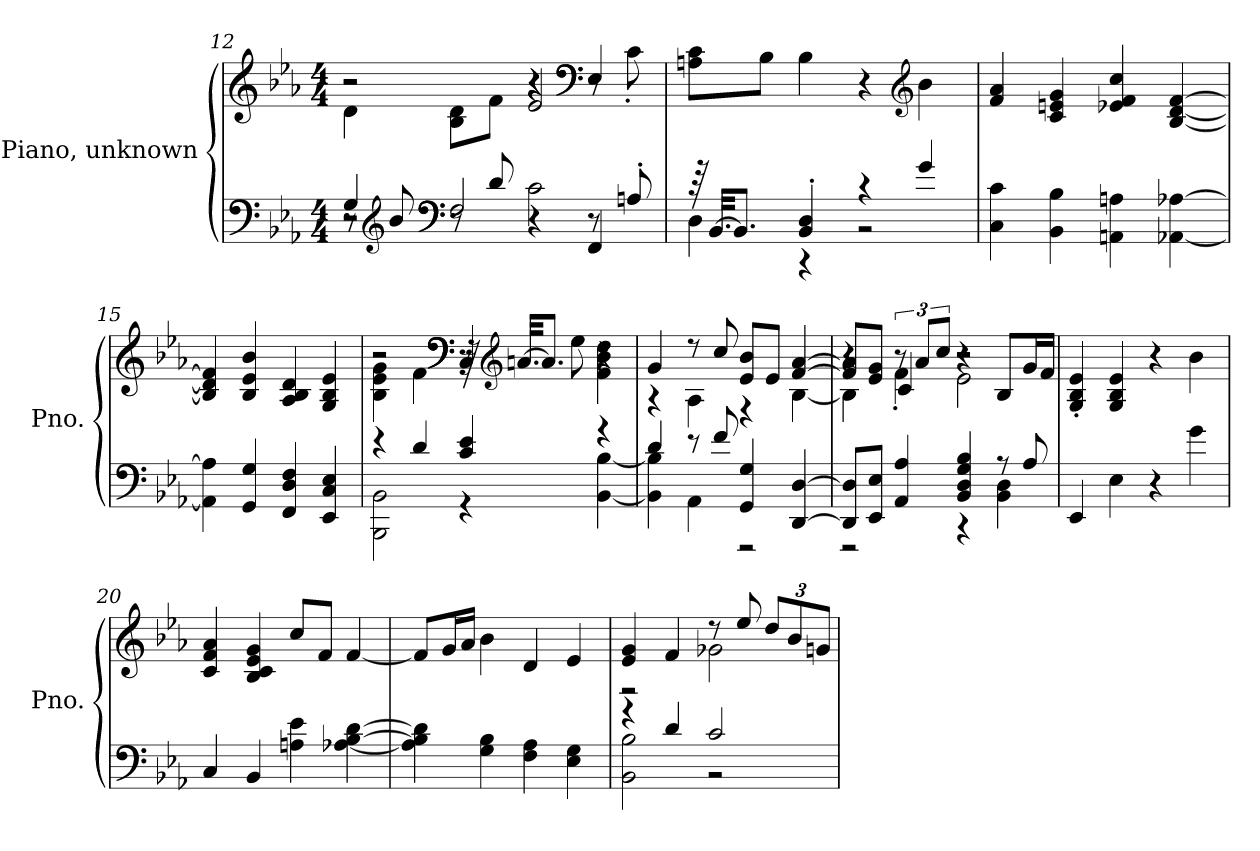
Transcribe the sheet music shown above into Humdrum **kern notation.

**kern	**kern
*part1	*part1
*staff2	*staff1
*I"Piano, unknown	*
*I'Pno.	*
*clefF4	*clefG2
*k[b-e-a-]	*k[b-e-a-]
*M4/4	*M4/4
=12	=12
*^	*^
*	*^	*	*^
8r	2r	4G/	2r	4d\	2r
*clefG2	*	*	*	*	*
8b-/	.	.	.	.	.
*clefF4	*	*	*	*	*
8r	.	2F/	.	8B-\ 8d\L	.
8d/	.	.	.	8f\J	.
4r	2c\	.	2e-/	4r	4r
*	*	*	*clefF4	*	*
8r	.	4FF/	.	8r	4E-/
8An'/	.	.	.	8c'\	.
*	*v	*v	*	*	*
*	*	*v	*v	*v
=13	=13	=13
64r	4D\	8An\ 8c\L
[32.BB-/KKL	.	.
8.BB-/J]	.	.
.	.	8B-\J
4BB-/' 4D/'	4r	4B-\
4r	2r	4r
*	*	*clefG2
4g/	.	4b-\
*v	*v	*
!!LO:LB:g=z
=14	=14
4C\ 4c\	4f/ 4a-/
4BB-\ 4B-\	4c/ 4en/ 4g/
4AAn\ 4An\	4e-X/ 4f/ 4cc/
[4AA-X\ [4A-X\	[4B-/ [4d/ [4f/
=15	=15
4AA-\] 4A-\]	4B-/] 4d/] 4f/]
4GG/ 4G/	4B-/ 4e-/ 4b-/
4FF/ 4D/ 4F/	4A-/ 4B-/ 4d/
4EE-/ 4C/ 4E-/	4G/ 4B-/ 4e-/
=16	=16
*^	*^
*	*	*	*^
4r	2BBB-\ 2BB-\	2r	4B-\ 4e-\ 4g\	2r
4d/	.	.	4f\	.
*	*	*clefF4	*	*
4c/ 4e-/	4r	64r	8r	4C/
*	*	*clefG2	*	*
.	.	[32.an/KKL	.	.
.	.	8.a/J]	.	.
.	.	.	8ee-\	.
4r	[4BB-\ [4B-\	4r	4f\ 4b-\ 4dd\	4r
*	*	*	*v	*v
=17	=17	=17	=17
4d/	4BB-\] 4B-\]	4g/	4r
8r	4AA-\	8r	4A-\
8f/	.	8cc/	.
4GG/ 4G/	2r	8e-/ 8b-/L	4r
.	.	8e-/J	.
[4DD/ [4D/	.	[4f/ [4a-/	[4B-\
!!LO:LB:g=z
=18	=18	=18	=18
*	*	*	*^
8DD/] 8D/]L	2r	8f/] 8a-/]L	4B-\]	4r
8EE-/ 8E-/J	.	8e-/ 8g/J	.	.
4AA-/ 4A-/	.	12r	4f'\	4c/
.	.	12a-/L	.	.
.	.	12cc/J	.	.
4BB-/ 4D/ 4G/ 4B-/	4r	4r	2e-\	2r
8r	4BB-\ 4D\	8B-/L	.	.
8A-/	.	16g/L	.	.
.	.	16f/JJ	.	.
*v	*v	*	*	*
*	*v	*v	*v
=19	=19
4EE-/	4G/' 4B-/' 4e-/'
4E-\	4G/ 4B-/ 4e-/
4r	4r
4g\	4b-\
=20	=20
4C/	4c/ 4f/ 4a-/
4BB-/	4B-/ 4c/ 4e-/ 4g/
4An\ 4e-\	8cc/L
.	8f/J
[4A-X\ [4B-\ [4d\	[4f/
=21	=21
4A-\] 4B-\] 4d\]	8f/L]
.	16g/L
.	16a-/JJ
4G\ 4B-\	4b-\
4F\ 4A-\	4d/
4E-\ 4G\	4e-/
=22	=22
*^	*^
4r	2BB-\ 2B-\	4e-/ 4g/	2r
4d/	.	4f/	.
2c/	2r	8r	2g-X\
.	.	8ee-/	.
*	*	*Xbrackettup	*
.	.	12dd/L	.
.	.	12b-/	.
.	.	12gn/J	.
*v	*v	*	*
*	*v	*v
=	=
*-	*-
